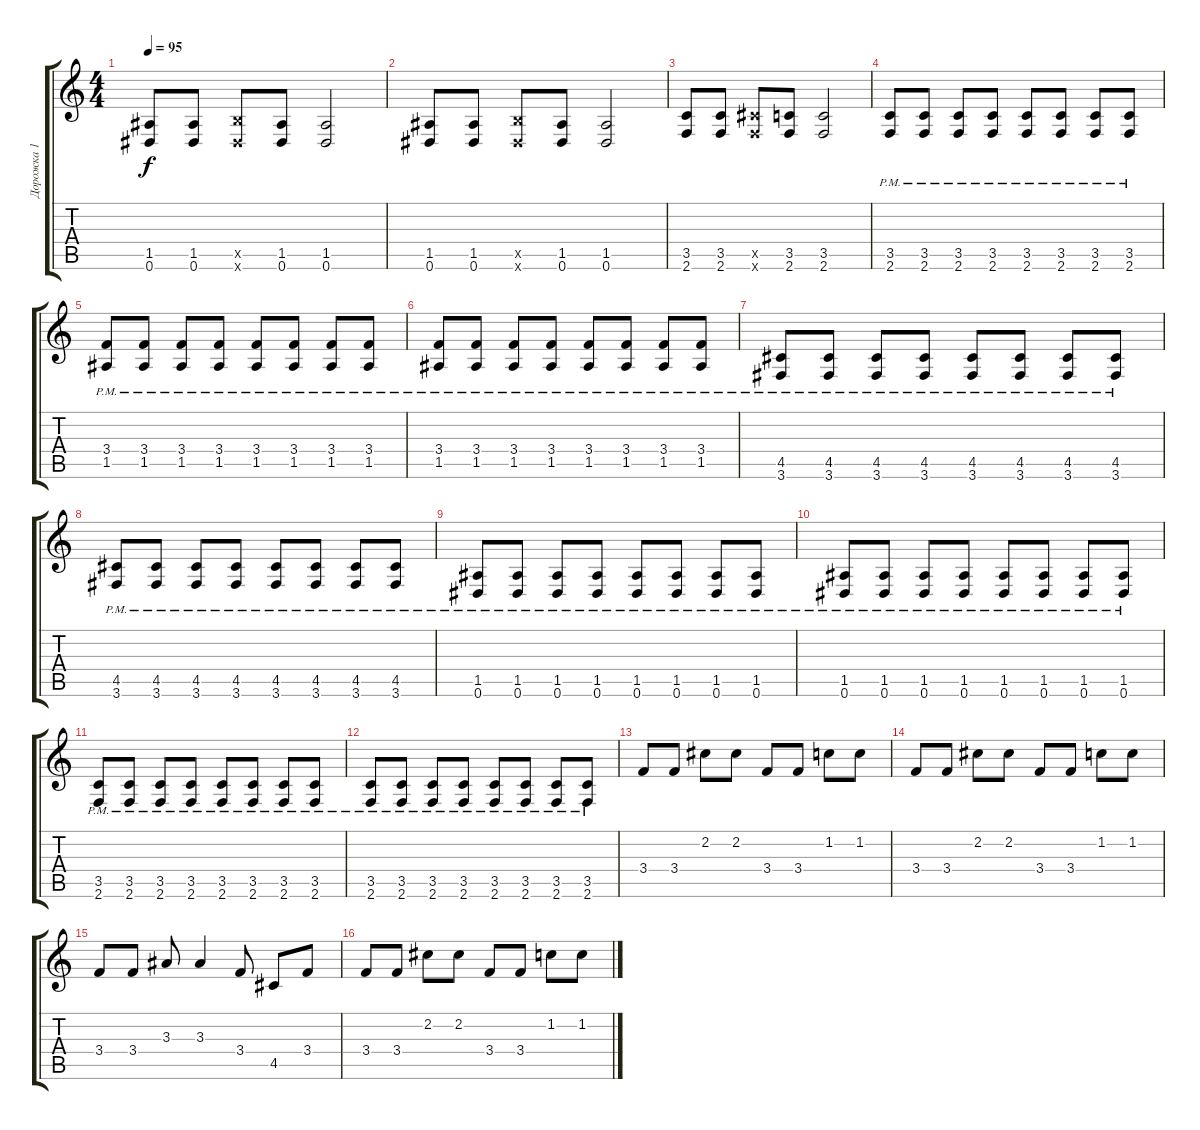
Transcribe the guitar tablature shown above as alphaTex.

\track ("Дорожка 1" "Дорожка 1") {instrument acousticguitarsteel}
\staff {score tabs}
\tuning (E4 B3 G3 D3 A2 Eb2) {hide}
\ts (4 4)
\tempo 95
\clef g2
\ks c
(1.5 0.6).8{dy f instrument distortionguitar} (1.5 0.6).8 (2.5{x} 0.6{x}).8 (1.5 0.6).8 (1.5 0.6).2 |
(1.5 0.6).8{instrument distortionguitar} (1.5 0.6).8 (2.5{x} 0.6{x}).8 (1.5 0.6).8 (1.5 0.6).2 |
(3.5 2.6).8 (3.5 2.6).8 (4.5{x} 2.6{x}).8 (3.5 2.6).8 (3.5 2.6).2 |
(3.5{pm} 2.6{pm}).8 (3.5{pm} 2.6{pm}).8 (3.5{pm} 2.6{pm}).8 (3.5{pm} 2.6{pm}).8 (3.5{pm} 2.6{pm}).8 (3.5{pm} 2.6{pm}).8 (3.5{pm} 2.6{pm}).8 (3.5{pm} 2.6{pm}).8 |
(3.4{pm} 1.5{pm}).8 (3.4{pm} 1.5{pm}).8 (3.4{pm} 1.5{pm}).8 (3.4{pm} 1.5{pm}).8 (3.4{pm} 1.5{pm}).8 (3.4{pm} 1.5{pm}).8 (3.4{pm} 1.5{pm}).8 (3.4{pm} 1.5{pm}).8 |
(3.4{pm} 1.5{pm}).8 (3.4{pm} 1.5{pm}).8 (3.4{pm} 1.5{pm}).8 (3.4{pm} 1.5{pm}).8 (3.4{pm} 1.5{pm}).8 (3.4{pm} 1.5{pm}).8 (3.4{pm} 1.5{pm}).8 (3.4{pm} 1.5{pm}).8 |
(4.5{pm} 3.6{pm}).8 (4.5{pm} 3.6{pm}).8 (4.5{pm} 3.6{pm}).8 (4.5{pm} 3.6{pm}).8 (4.5{pm} 3.6{pm}).8 (4.5{pm} 3.6{pm}).8 (4.5{pm} 3.6{pm}).8 (4.5{pm} 3.6{pm}).8 |
(4.5{pm} 3.6{pm}).8 (4.5{pm} 3.6{pm}).8 (4.5{pm} 3.6{pm}).8 (4.5{pm} 3.6{pm}).8 (4.5{pm} 3.6{pm}).8 (4.5{pm} 3.6{pm}).8 (4.5{pm} 3.6{pm}).8 (4.5{pm} 3.6{pm}).8 |
(1.5{pm} 0.6{pm}).8 (1.5{pm} 0.6{pm}).8 (1.5{pm} 0.6{pm}).8 (1.5{pm} 0.6{pm}).8 (1.5{pm} 0.6{pm}).8 (1.5{pm} 0.6{pm}).8 (1.5{pm} 0.6{pm}).8 (1.5{pm} 0.6{pm}).8 |
(1.5{pm} 0.6{pm}).8 (1.5{pm} 0.6{pm}).8 (1.5{pm} 0.6{pm}).8 (1.5{pm} 0.6{pm}).8 (1.5{pm} 0.6{pm}).8 (1.5{pm} 0.6{pm}).8 (1.5{pm} 0.6{pm}).8 (1.5{pm} 0.6{pm}).8 |
(3.5{pm} 2.6{pm}).8 (3.5{pm} 2.6{pm}).8 (3.5{pm} 2.6{pm}).8 (3.5{pm} 2.6{pm}).8 (3.5{pm} 2.6{pm}).8 (3.5{pm} 2.6{pm}).8 (3.5{pm} 2.6{pm}).8 (3.5{pm} 2.6{pm}).8 |
(3.5{pm} 2.6{pm}).8 (3.5{pm} 2.6{pm}).8 (3.5{pm} 2.6{pm}).8 (3.5{pm} 2.6{pm}).8 (3.5{pm} 2.6{pm}).8 (3.5{pm} 2.6{pm}).8 (3.5{pm} 2.6{pm}).8 (3.5{pm} 2.6{pm}).8 |
3.4.8{instrument electricguitarclean} 3.4.8 2.2.8 2.2.8 3.4.8 3.4.8 1.2.8 1.2.8 |
3.4.8{instrument distortionguitar} 3.4.8 2.2.8 2.2.8 3.4.8 3.4.8 1.2.8 1.2.8 |
3.4.8 3.4.8 3.3.8 3.3.4 3.4.8 4.5.8 3.4.8 |
3.4.8 3.4.8 2.2.8 2.2.8 3.4.8 3.4.8 1.2.8 1.2.8
